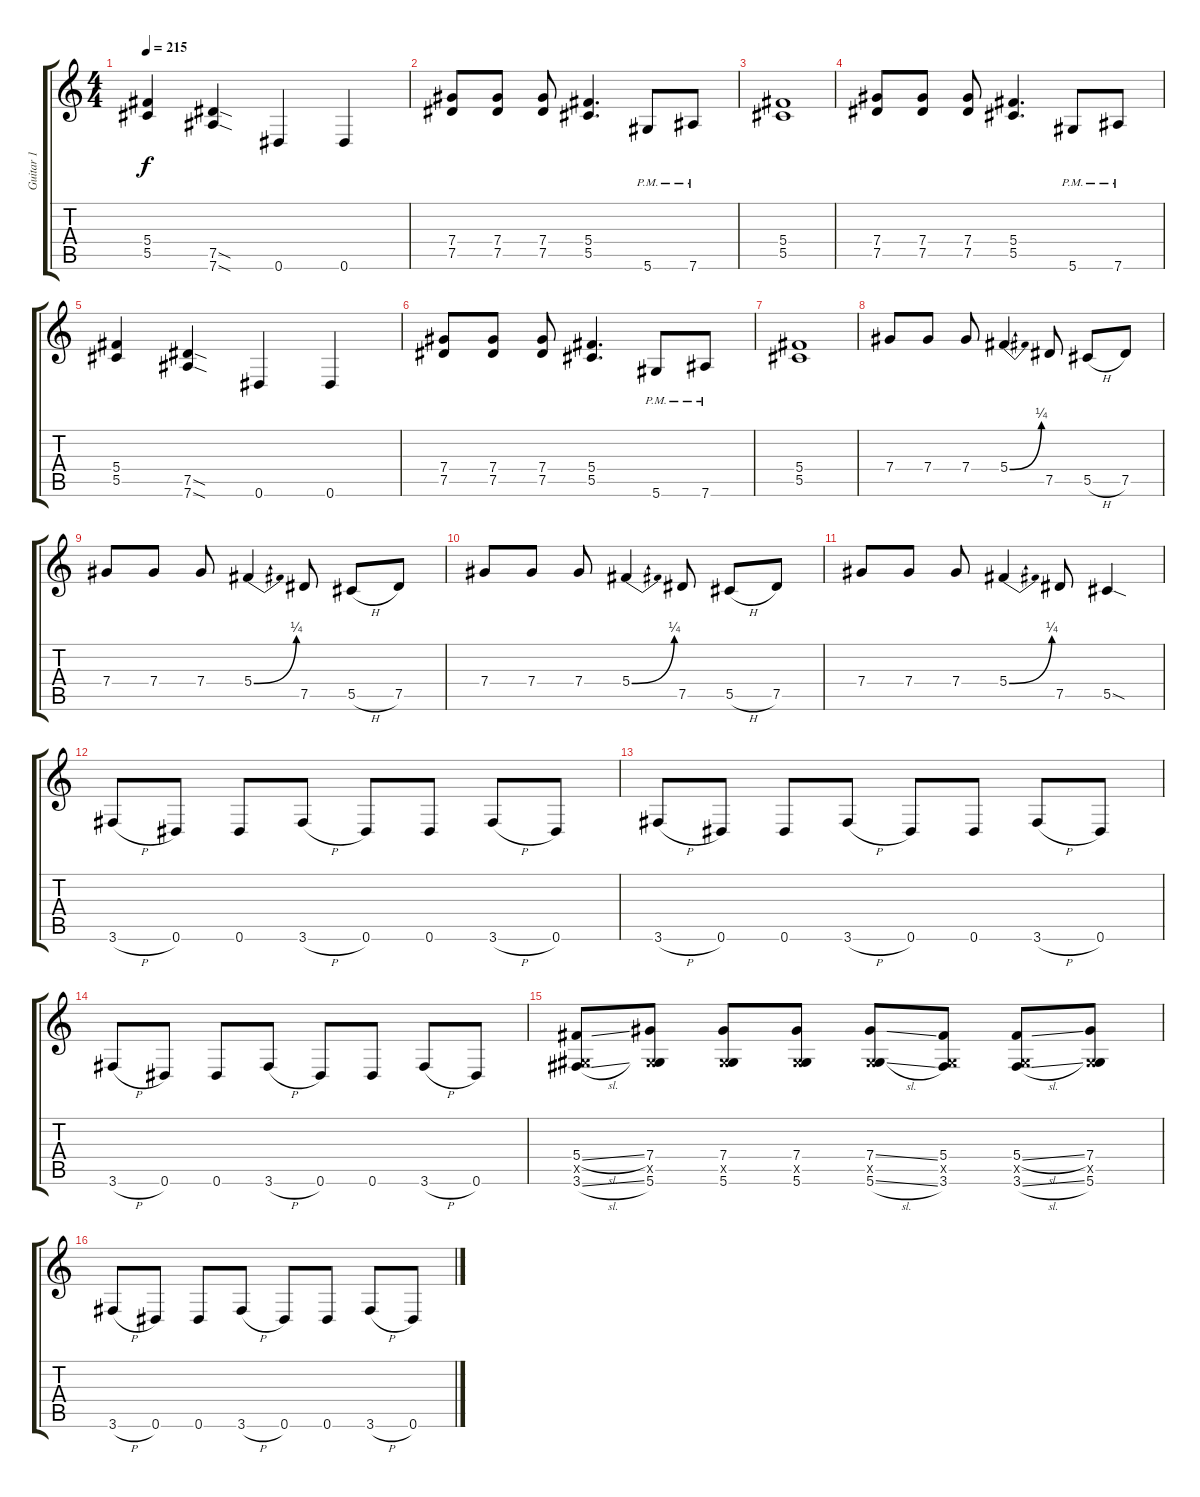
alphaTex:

\track ("Guitar 1" "Guitar 1") {instrument overdrivenguitar}
\staff {score tabs}
\tuning (Eb4 Bb3 Gb3 Db3 Ab2 Eb2) {hide}
\ts (4 4)
\tempo 215
\clef g2
\ks c
(5.4 5.5).4{dy f} (7.5{sod} 7.6{sod}).4 0.6.4 0.6.4 |
(7.4 7.5).8 (7.4 7.5).8 (7.4 7.5).8 (5.4 5.5).4{d} 5.6{pm}.8 7.6{pm}.8 |
(5.4 5.5).1 |
(7.4 7.5).8 (7.4 7.5).8 (7.4 7.5).8 (5.4 5.5).4{d} 5.6{pm}.8 7.6{pm}.8 |
(5.4 5.5).4 (7.5{sod} 7.6{sod}).4 0.6.4 0.6.4 |
(7.4 7.5).8 (7.4 7.5).8 (7.4 7.5).8 (5.4 5.5).4{d} 5.6{pm}.8 7.6{pm}.8 |
(5.4 5.5).1 |
7.4.8 7.4.8 7.4.8 5.4{be (bend 0 0 60 1)}.4 7.5.8 5.5{h}.8 7.5.8 |
7.4.8 7.4.8 7.4.8 5.4{be (bend 0 0 60 1)}.4 7.5.8 5.5{h}.8 7.5.8 |
7.4.8 7.4.8 7.4.8 5.4{be (bend 0 0 60 1)}.4 7.5.8 5.5{h}.8 7.5.8 |
7.4.8 7.4.8 7.4.8 5.4{be (bend 0 0 60 1)}.4 7.5.8 5.5{sod}.4 |
3.6{h}.8 0.6.8 0.6.8 3.6{h}.8 0.6.8 0.6.8 3.6{h}.8 0.6.8 |
3.6{h}.8 0.6.8 0.6.8 3.6{h}.8 0.6.8 0.6.8 3.6{h}.8 0.6.8 |
3.6{h}.8 0.6.8 0.6.8 3.6{h}.8 0.6.8 0.6.8 3.6{h}.8 0.6.8 |
(5.4{sl} 0.5{x} 3.6{sl}).8 (7.4 0.5{x} 5.6).8 (7.4 0.5{x} 5.6).8 (7.4 0.5{x} 5.6).8 (7.4{ss} 0.5{x} 5.6{sl}).8 (5.4 0.5{x} 3.6).8 (5.4{sl} 0.5{x} 3.6{sl}).8 (7.4 0.5{x} 5.6).8 |
3.6{h}.8 0.6.8 0.6.8 3.6{h}.8 0.6.8 0.6.8 3.6{h}.8 0.6.8
